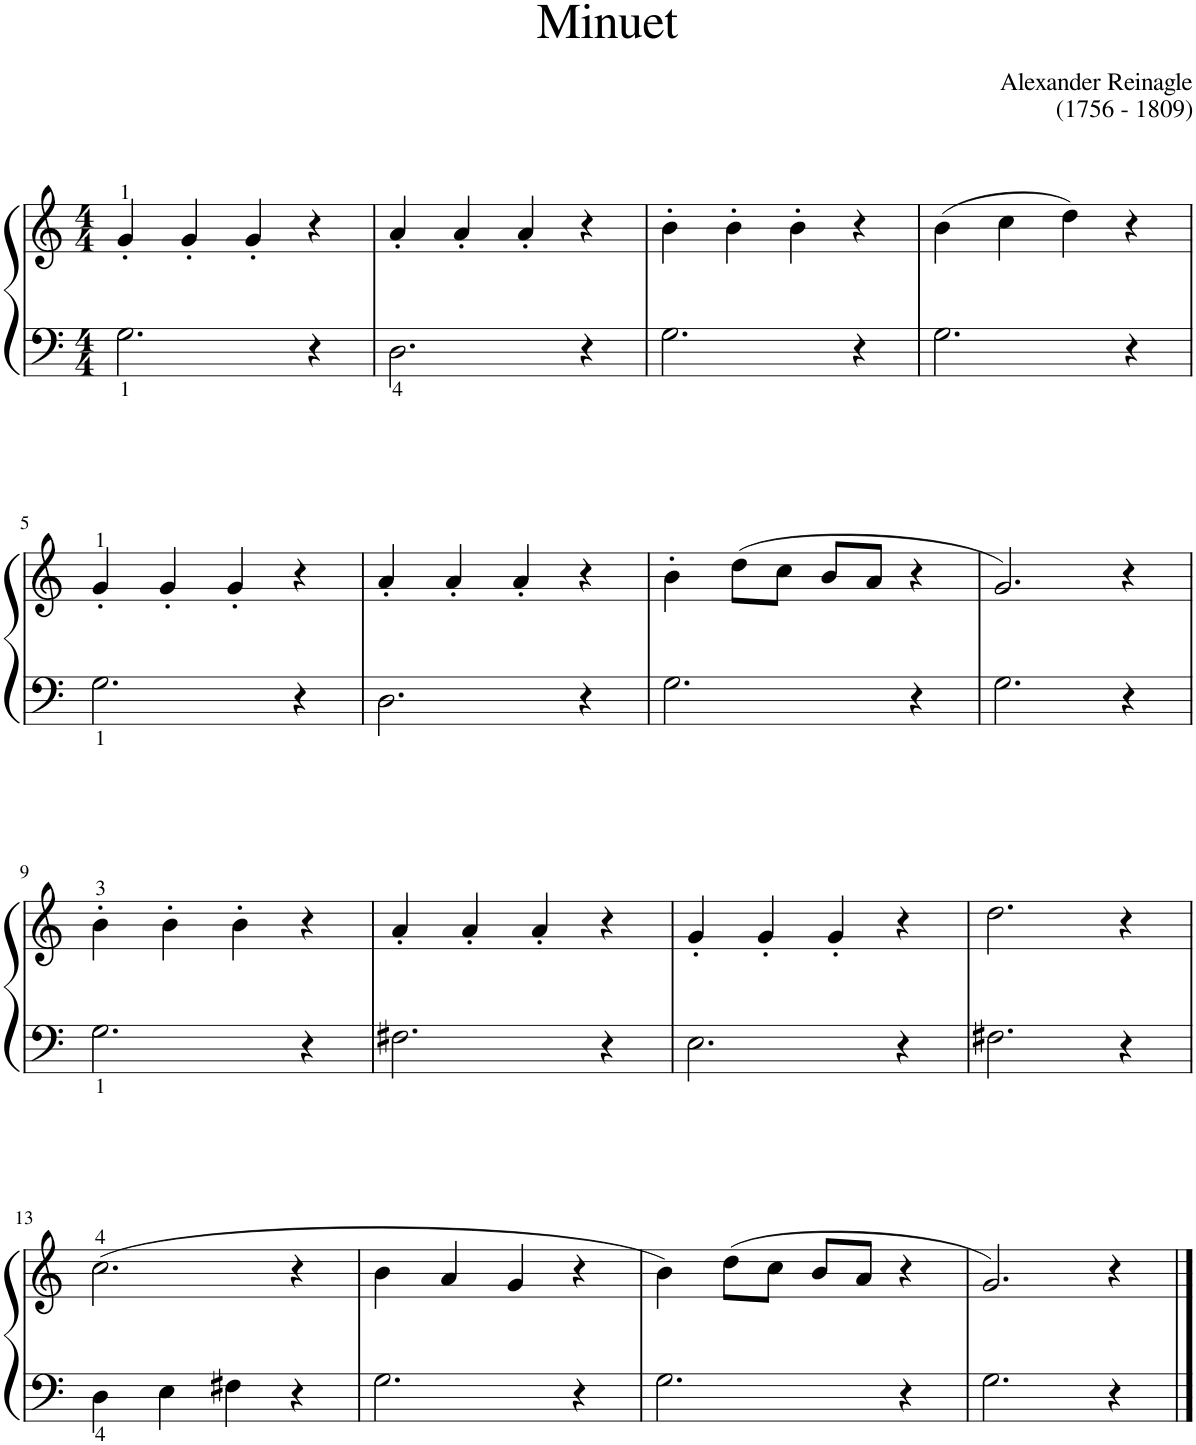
**kern	**kern
*part1	*part1
*staff2	*staff1
*I"Piano	*
*I'Pno	*
*clefF4	*clefG2
*k[]	*k[]
*M4/4	*M4/4
=1	=1
2.G\	4g'/
.	4g'/
.	4g'/
4r	4r
=2	=2
2.D\	4a'/
.	4a'/
.	4a'/
4r	4r
=3	=3
2.G\	4b'\
.	4b'\
.	4b'\
4r	4r
=4	=4
2.G\	(4b\
.	4cc\
.	4dd\)
4r	4r
!!LO:LB:g=z
=5	=5
2.G\	4g'/
.	4g'/
.	4g'/
4r	4r
=6	=6
2.D\	4a'/
.	4a'/
.	4a'/
4r	4r
=7	=7
2.G\	4b'\
.	(8dd\L
.	8cc\J
.	8b/L
.	8a/J
4r	4r
=8	=8
2.G\	2.g/)
4r	4r
!!LO:LB:g=z
=9	=9
2.G\	4b'\
.	4b'\
.	4b'\
4r	4r
=10	=10
2.F#X\	4a'/
.	4a'/
.	4a'/
4r	4r
=11	=11
2.E\	4g'/
.	4g'/
.	4g'/
4r	4r
=12	=12
2.F#X\	2.dd\
4r	4r
!!LO:LB:g=z
=13	=13
4D\	(2.cc\
4E\	.
4F#X\	.
4r	4r
=14	=14
2.G\	4b\
.	4a/
.	4g/
4r	4r
=15	=15
2.G\	4b\)
.	(8dd\L
.	8cc\J
.	8b/L
.	8a/J
4r	4r
=16	=16
2.G\	2.g/)
4r	4r
==	==
*-	*-
